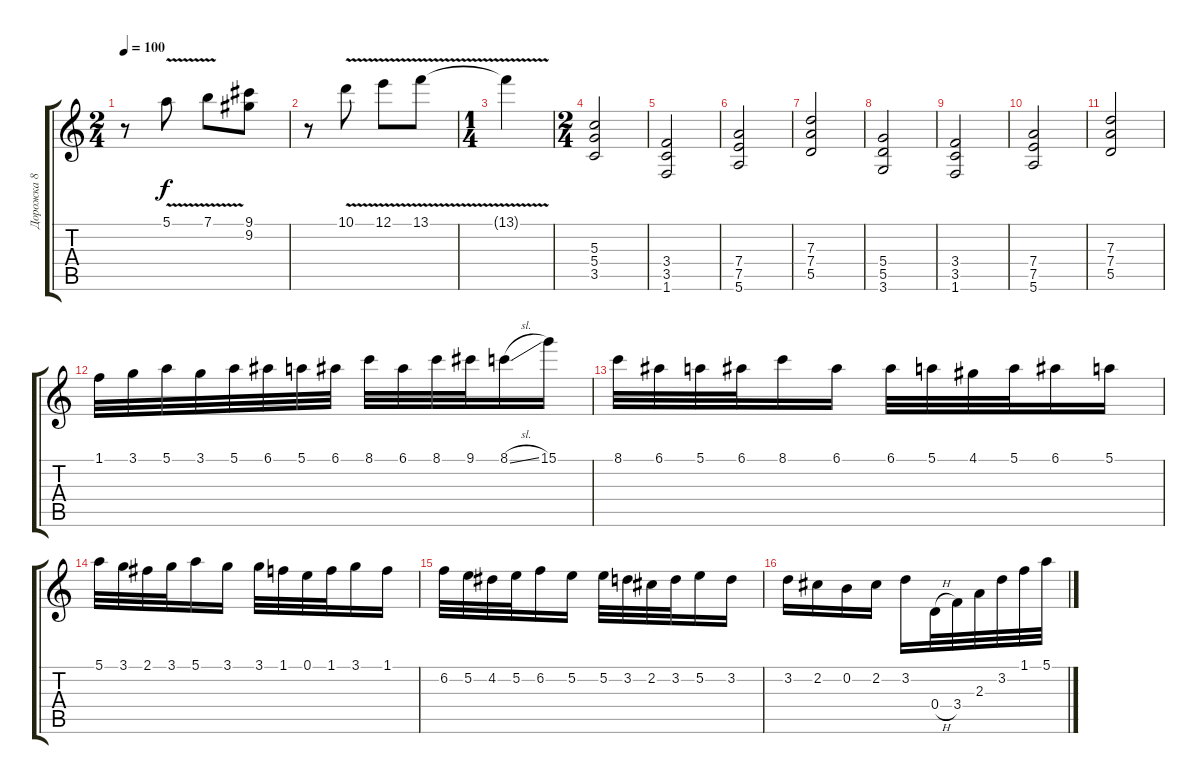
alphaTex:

\track ("Дорожка 8" "Дорожка 8") {instrument distortionguitar}
\staff {score tabs}
\tuning (E4 B3 G3 D3 A2 E2) {hide}
\ts (2 4)
\tempo 100
\clef g2
\ks c
r.8{dy f} 5.1{v}.8 7.1{v}.8 (9.1 9.2).8 |
r.8 10.1{v}.8 12.1{v}.8 13.1{v}.8 |
\ts (1 4)
13.1{t}.4 |
\ts (2 4)
(5.3 5.4 3.5).2{volume 8 instrument distortionguitar} |
(3.4 3.5 1.6).2 |
(7.4 7.5 5.6).2 |
(7.3 7.4 5.5).2 |
(5.4 5.5 3.6).2 |
(3.4 3.5 1.6).2 |
(7.4 7.5 5.6).2 |
(7.3 7.4 5.5).2 |
1.1.32{volume 16 instrument accordion} 3.1.32 5.1.32 3.1.32 5.1.32 6.1.32 5.1.32 6.1.32 8.1.32 6.1.32 8.1.32 9.1.32 8.1{sl}.16 15.1.16 |
8.1.32 6.1.32 5.1.32 6.1.32 8.1.16 6.1.16 6.1.32 5.1.32 4.1.32 5.1.32 6.1.16 5.1.16 |
5.1.32 3.1.32 2.1.32 3.1.32 5.1.16 3.1.16 3.1.32 1.1.32 0.1.32 1.1.32 3.1.16 1.1.16 |
6.2.32 5.2.32 4.2.32 5.2.32 6.2.16 5.2.16 5.2.32 3.2.32 2.2.32 3.2.32 5.2.16 3.2.16 |
3.2.16 2.2.16 0.2.16 2.2.16 3.2.16 0.4{h}.32 3.4.32 2.3.32 3.2.32 1.1.32 5.1.32
